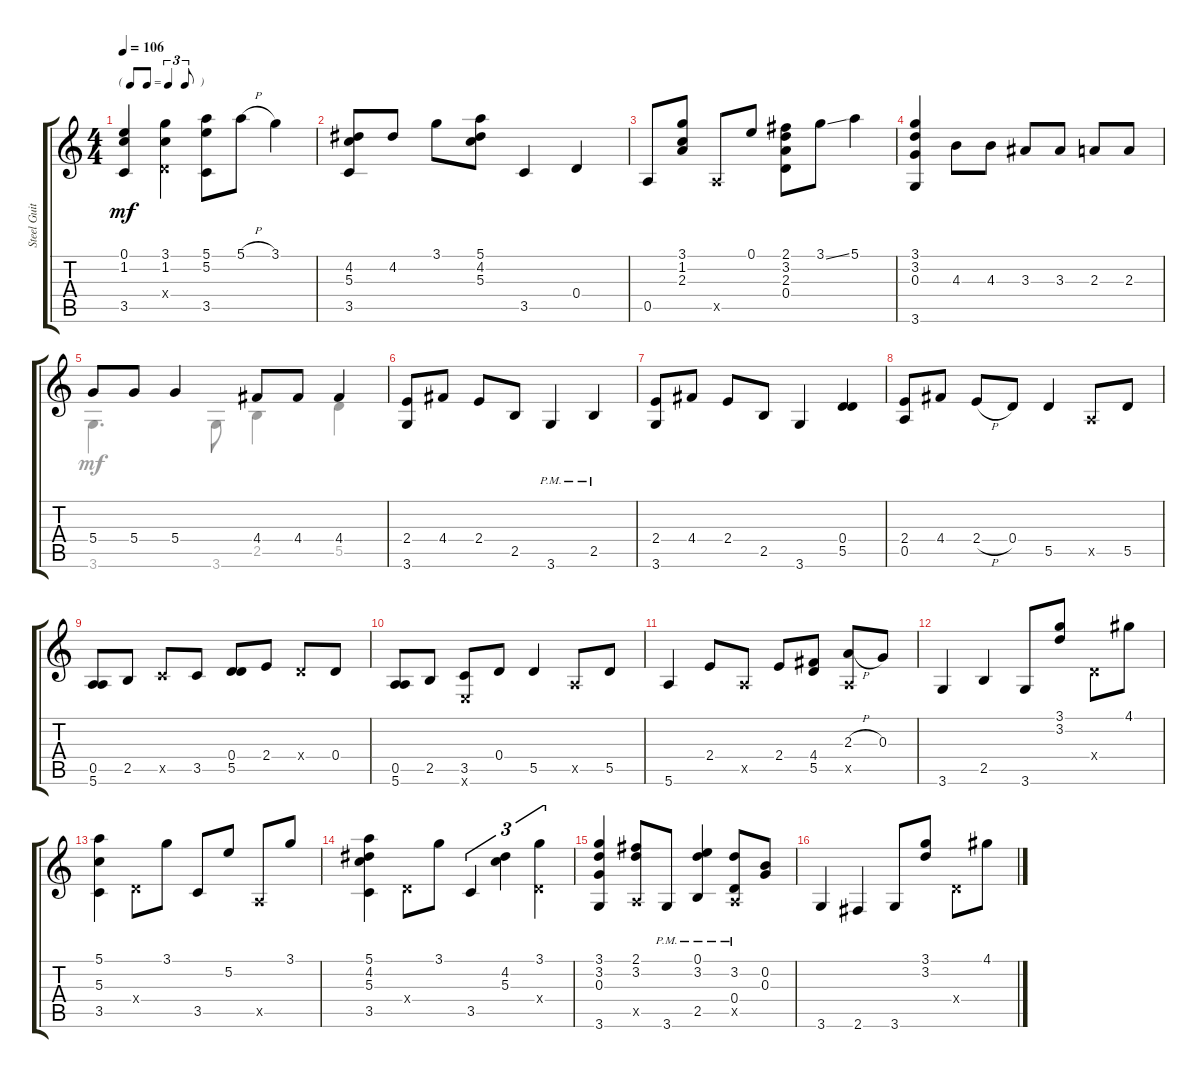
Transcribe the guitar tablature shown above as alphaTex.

\track ("Steel Guitar" "Steel Guit") {instrument acousticguitarsteel}
\staff {score tabs}
\tuning (E4 B3 G3 D3 A2 E2) {hide}
\voice
\ts (4 4)
\tf triplet8th
\tempo 106
\clef g2
\ks c
(0.1 1.2 3.5).4{dy mf} (3.1 1.2 0.4{x}).4 (5.1 5.2 3.5).8 5.1{h}.8 3.1.4 |
(4.2 5.3 3.5).8 4.2.8 3.1.8 (5.1 4.2 5.3).8 3.5.4 0.4.4 |
0.5.8 (3.1 1.2 2.3).8 0.5{x}.8 0.1.8 (2.1 3.2 2.3 0.4).8 3.1{ss}.8 5.1.4 |
(3.1 3.2 0.3 3.6).4 4.3.8 4.3.8 3.3.8 3.3.8 2.3.8 2.3.8 |
5.4.8 5.4.8 5.4.4 4.4.8 4.4.8 4.4.4 |
(2.4 3.6).8 4.4.8 2.4.8 2.5.8 3.6{pm}.4 2.5{pm}.4 |
(2.4 3.6).8 4.4.8 2.4.8 2.5.8 3.6.4 (0.4 5.5).4 |
(2.4 0.5).8 4.4.8 2.4{h}.8 0.4.8 5.5.4 0.5{x}.8 5.5.8 |
(0.5 5.6).8 2.5.8 3.5{x}.8 3.5.8 (0.4 5.5).8 2.4.8 0.4{x}.8 0.4.8 |
(0.5 5.6).8 2.5.8 (3.5 0.6{x}).8 0.4.8 5.5.4 0.5{x}.8 5.5.8 |
5.6.4 2.4.8 0.5{x}.8 2.4.8 (4.4 5.5).8 (2.3{h} 0.5{x}).8 0.3.8 |
3.6.4 2.5.4 3.6.8 (3.1 3.2).8 0.4{x}.8 4.1.8 |
(5.1 5.3 3.5).4 0.4{x}.8 3.1.8 3.5.8 5.2.8 0.5{x}.8 3.1.8 |
(5.1 4.2 5.3 3.5).4 0.4{x}.8 3.1.8 3.5.4{tu (3 2)} (4.2 5.3).4{tu (3 2)} (3.1 0.4{x}).4{tu (3 2)} |
(3.1 3.2 0.3 3.6).4 (2.1 3.2 0.5{x}).8 3.6{pm}.8 (0.1 3.2 2.5{pm}).4 (3.2 0.4{pm} 0.5{x}).8 (0.2 0.3).8 |
3.6.4 2.6.4 3.6.8 (3.1 3.2).8 0.4{x}.8 4.1.8
\voice
\clef g2
\ottava regular
\simile none
\ks c
|
|
|
|
3.6.4{d} 3.6.8 2.5.4 5.5.4 |
|
|
|
|
|
|
|
|
|
|
